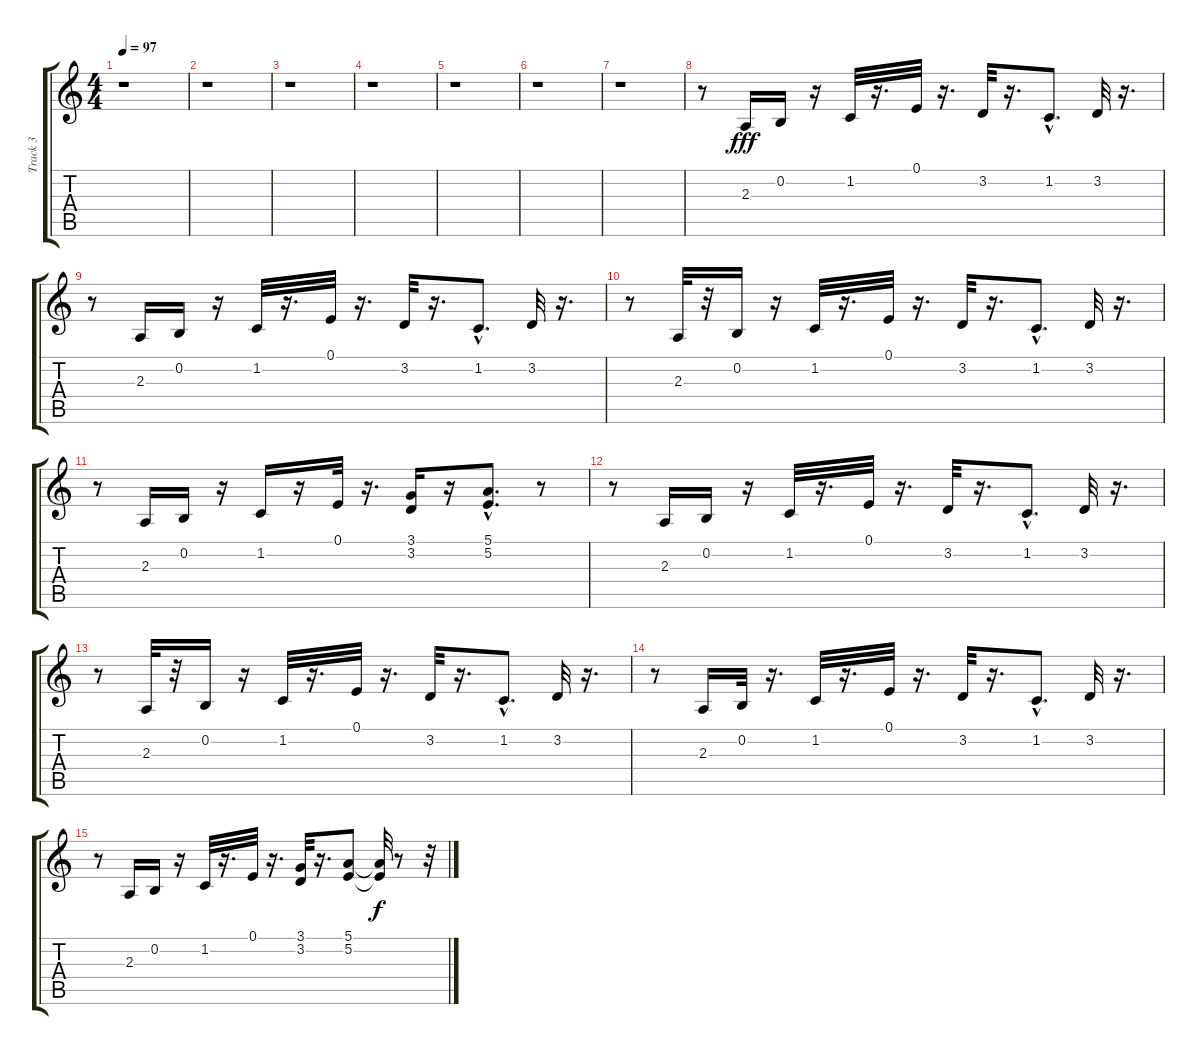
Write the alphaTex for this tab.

\track ("Track 3" "Track 3") {instrument brasssection}
\staff {score tabs}
\tuning (E4 B3 G3 D3 A2 E2) {hide}
\ts (4 4)
\tempo 97
\clef g2
\ks c
r.1{dy f} |
r.1 |
r.1 |
r.1 |
r.1 |
r.1 |
r.1 |
r.8 2.3.16{dy fff} 0.2.16 r.16 1.2.32 r.16{d} 0.1.32 r.16{d} 3.2.32 r.16{d} 1.2{hac}.8{d} 3.2.32 r.16{d} |
r.8 2.3.16 0.2.16 r.16 1.2.32 r.16{d} 0.1.32 r.16{d} 3.2.32 r.16{d} 1.2{hac}.8{d} 3.2.32 r.16{d} |
r.8 2.3.32 r.32 0.2.16 r.16 1.2.32 r.16{d} 0.1.32 r.16{d} 3.2.32 r.16{d} 1.2{hac}.8{d} 3.2.32 r.16{d} |
r.8 2.3.16 0.2.16 r.16 1.2.16 r.16 0.1.32 r.16{d} (3.1 3.2).16 r.16 (5.1 5.2{hac}).8{d} r.8 |
r.8 2.3.16 0.2.16 r.16 1.2.32 r.16{d} 0.1.32 r.16{d} 3.2.32 r.16{d} 1.2{hac}.8{d} 3.2.32 r.16{d} |
r.8 2.3.32 r.32 0.2.16 r.16 1.2.32 r.16{d} 0.1.32 r.16{d} 3.2.32 r.16{d} 1.2{hac}.8{d} 3.2.32 r.16{d} |
r.8 2.3.16 0.2.32 r.16{d} 1.2.32 r.16{d} 0.1.32 r.16{d} 3.2.32 r.16{d} 1.2{hac}.8{d} 3.2.32 r.16{d} |
r.8 2.3.16 0.2.16 r.16 1.2.32 r.16{d} 0.1.32 r.16{d} (3.1 3.2).32 r.16{d} (5.1 5.2).8 (5.1{t} 5.2{t}).32{dy f} r.8 r.32
